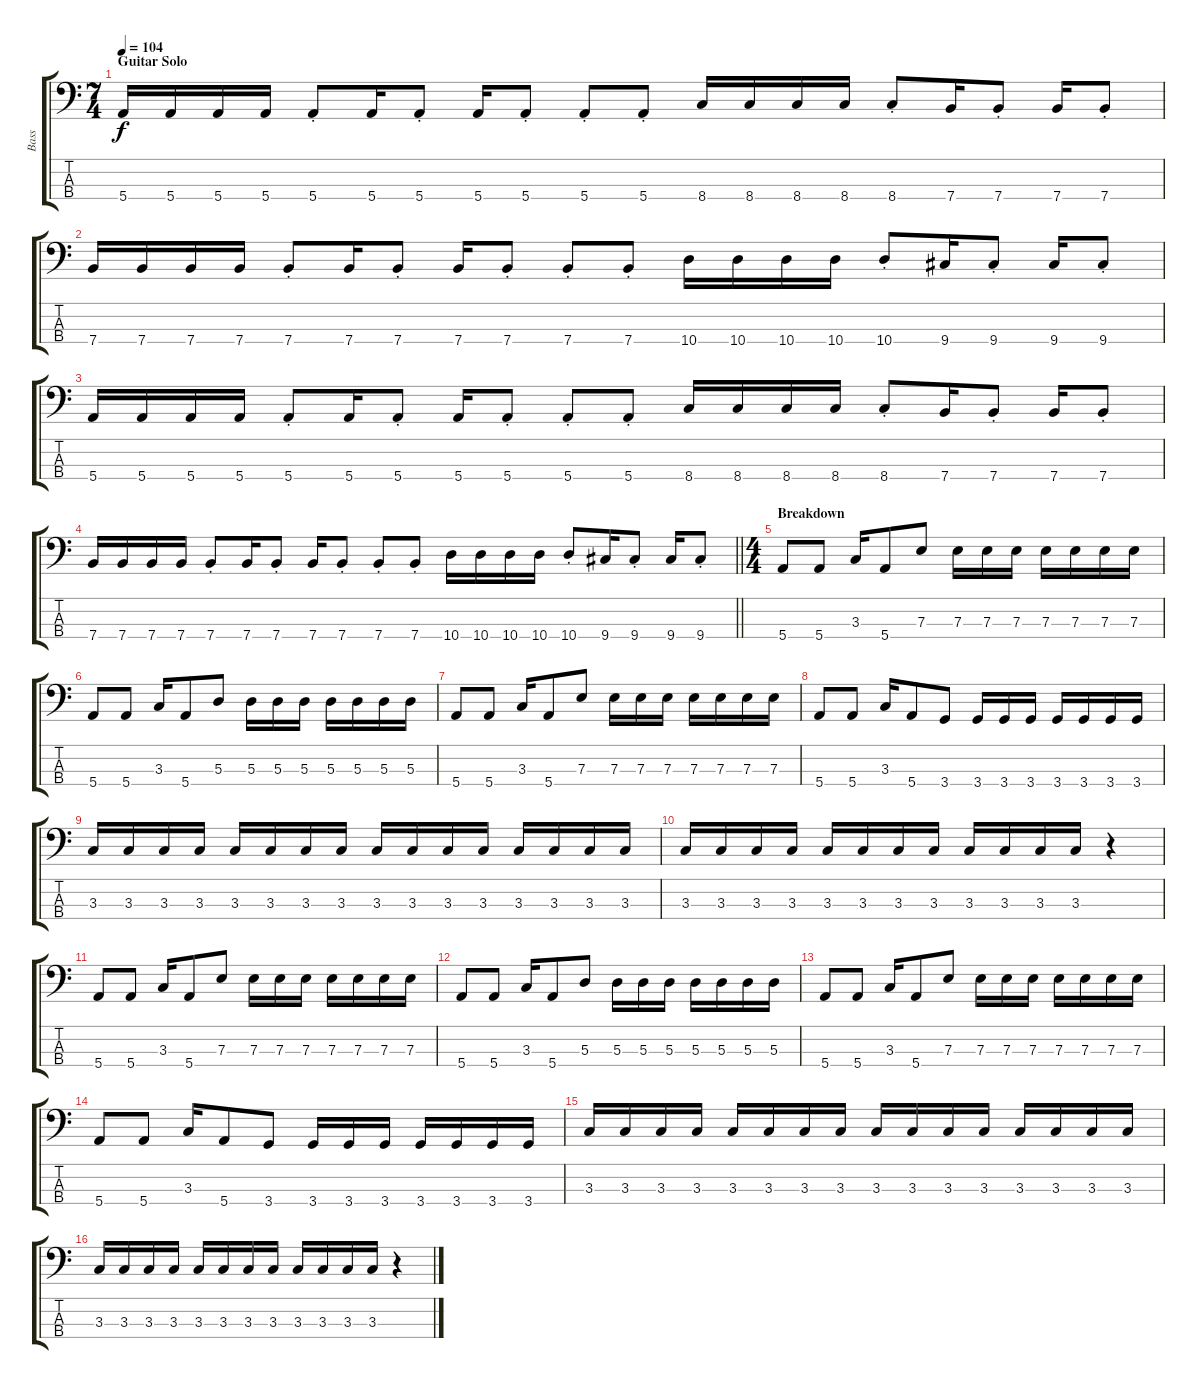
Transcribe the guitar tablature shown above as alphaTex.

\track ("Bass" "Bass") {instrument electricbassfinger}
\staff {score tabs}
\tuning (G2 D2 A1 E1) {hide}
\ts (7 4)
\section ("" "Guitar Solo")
\tempo 104
\clef f4
\ks c
5.4.16{dy f} 5.4.16 5.4.16 5.4.16 5.4{st}.8 5.4.16 5.4{st}.8 5.4.16 5.4{st}.8 5.4{st}.8 5.4{st}.8 8.4.16 8.4.16 8.4.16 8.4.16 8.4{st}.8 7.4.16 7.4{st}.8 7.4.16 7.4{st}.8 |
7.4.16 7.4.16 7.4.16 7.4.16 7.4{st}.8 7.4.16 7.4{st}.8 7.4.16 7.4{st}.8 7.4{st}.8 7.4{st}.8 10.4.16 10.4.16 10.4.16 10.4.16 10.4{st}.8 9.4.16 9.4{st}.8 9.4.16 9.4{st}.8 |
5.4.16 5.4.16 5.4.16 5.4.16 5.4{st}.8 5.4.16 5.4{st}.8 5.4.16 5.4{st}.8 5.4{st}.8 5.4{st}.8 8.4.16 8.4.16 8.4.16 8.4.16 8.4{st}.8 7.4.16 7.4{st}.8 7.4.16 7.4{st}.8 |
\barLineRight lightlight
7.4.16 7.4.16 7.4.16 7.4.16 7.4{st}.8 7.4.16 7.4{st}.8 7.4.16 7.4{st}.8 7.4{st}.8 7.4{st}.8 10.4.16 10.4.16 10.4.16 10.4.16 10.4{st}.8 9.4.16 9.4{st}.8 9.4.16 9.4{st}.8 |
\ts (4 4)
\section ("" "Breakdown")
5.4.8 5.4.8 3.3.16 5.4.8 7.3.8 7.3.16 7.3.16 7.3.16 7.3.16 7.3.16 7.3.16 7.3.16 |
5.4.8 5.4.8 3.3.16 5.4.8 5.3.8 5.3.16 5.3.16 5.3.16 5.3.16 5.3.16 5.3.16 5.3.16 |
5.4.8 5.4.8 3.3.16 5.4.8 7.3.8 7.3.16 7.3.16 7.3.16 7.3.16 7.3.16 7.3.16 7.3.16 |
5.4.8 5.4.8 3.3.16 5.4.8 3.4.8 3.4.16 3.4.16 3.4.16 3.4.16 3.4.16 3.4.16 3.4.16 |
3.3.16 3.3.16 3.3.16 3.3.16 3.3.16 3.3.16 3.3.16 3.3.16 3.3.16 3.3.16 3.3.16 3.3.16 3.3.16 3.3.16 3.3.16 3.3.16 |
3.3.16 3.3.16 3.3.16 3.3.16 3.3.16 3.3.16 3.3.16 3.3.16 3.3.16 3.3.16 3.3.16 3.3.16 r.4 |
5.4.8 5.4.8 3.3.16 5.4.8 7.3.8 7.3.16 7.3.16 7.3.16 7.3.16 7.3.16 7.3.16 7.3.16 |
5.4.8 5.4.8 3.3.16 5.4.8 5.3.8 5.3.16 5.3.16 5.3.16 5.3.16 5.3.16 5.3.16 5.3.16 |
5.4.8 5.4.8 3.3.16 5.4.8 7.3.8 7.3.16 7.3.16 7.3.16 7.3.16 7.3.16 7.3.16 7.3.16 |
5.4.8 5.4.8 3.3.16 5.4.8 3.4.8 3.4.16 3.4.16 3.4.16 3.4.16 3.4.16 3.4.16 3.4.16 |
3.3.16 3.3.16 3.3.16 3.3.16 3.3.16 3.3.16 3.3.16 3.3.16 3.3.16 3.3.16 3.3.16 3.3.16 3.3.16 3.3.16 3.3.16 3.3.16 |
3.3.16 3.3.16 3.3.16 3.3.16 3.3.16 3.3.16 3.3.16 3.3.16 3.3.16 3.3.16 3.3.16 3.3.16 r.4
